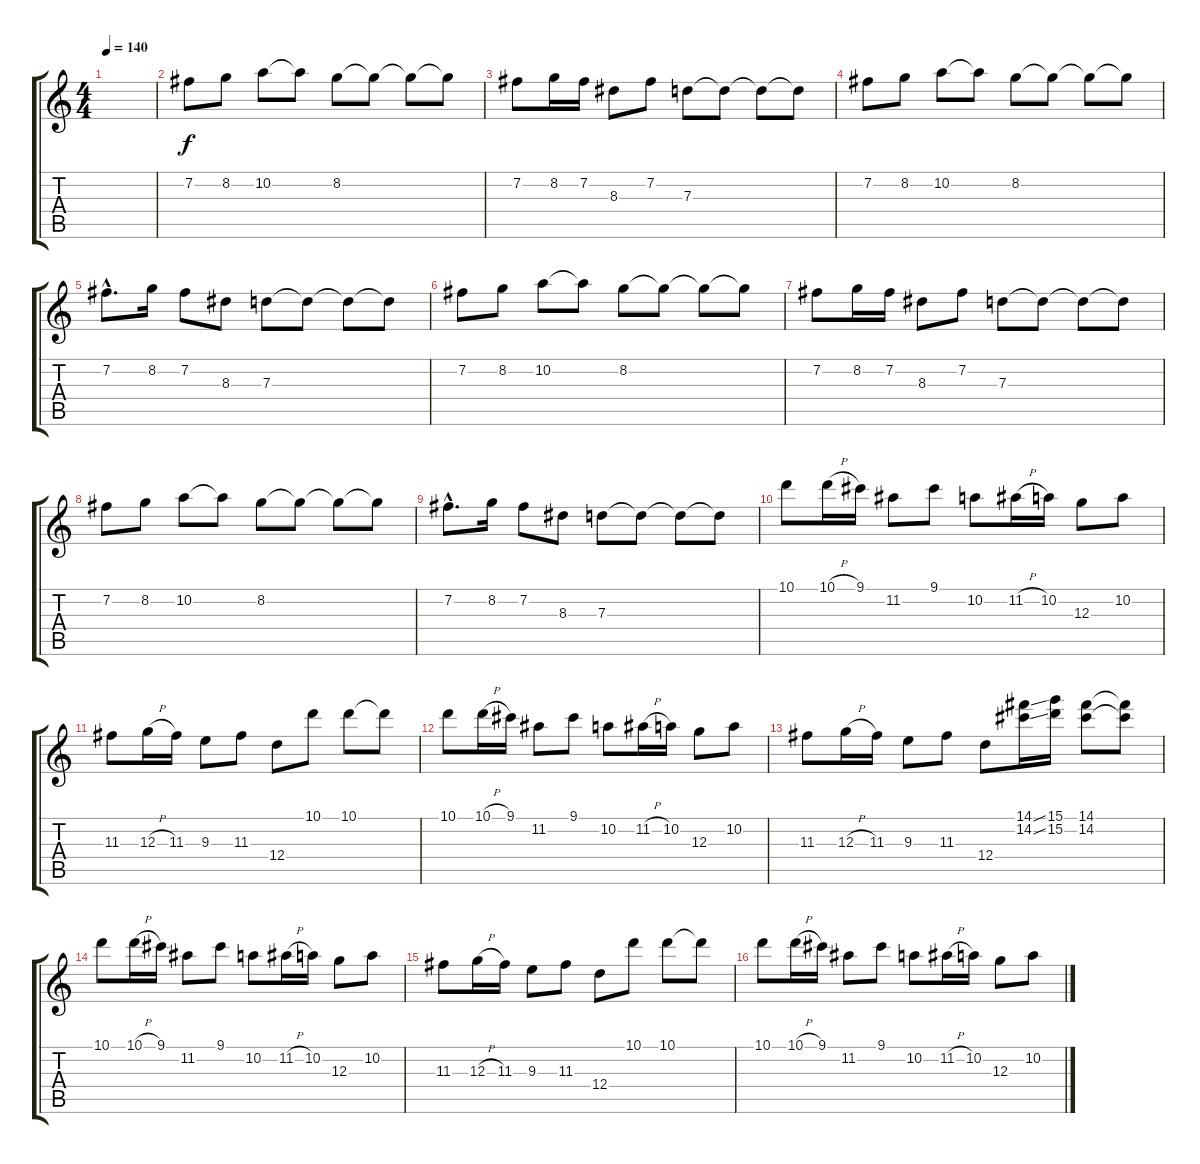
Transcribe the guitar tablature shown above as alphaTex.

\track "" {instrument overdrivenguitar}
\staff {score tabs}
\tuning (E4 B3 G3 D3 A2 E2) {hide}
\ts (4 4)
\tempo 140
\clef g2
\ks c
|
7.2.8 8.2.8 10.2.8 10.2{t}.8 8.2.8 8.2{t}.8 8.2{t}.8 8.2{t}.8 |
7.2.8 8.2.16 7.2.16 8.3.8 7.2.8 7.3.8 7.3{t}.8 7.3{t}.8 7.3{t}.8 |
7.2.8 8.2.8 10.2.8 10.2{t}.8 8.2.8 8.2{t}.8 8.2{t}.8 8.2{t}.8 |
7.2{hac}.8{d} 8.2.16 7.2.8 8.3.8 7.3.8 7.3{t}.8 7.3{t}.8 7.3{t}.8 |
7.2.8 8.2.8 10.2.8 10.2{t}.8 8.2.8 8.2{t}.8 8.2{t}.8 8.2{t}.8 |
7.2.8 8.2.16 7.2.16 8.3.8 7.2.8 7.3.8 7.3{t}.8 7.3{t}.8 7.3{t}.8 |
7.2.8 8.2.8 10.2.8 10.2{t}.8 8.2.8 8.2{t}.8 8.2{t}.8 8.2{t}.8 |
7.2{hac}.8{d} 8.2.16 7.2.8 8.3.8 7.3.8 7.3{t}.8 7.3{t}.8 7.3{t}.8 |
10.1.8 10.1{h}.16 9.1.16 11.2.8 9.1.8 10.2.8 11.2{h}.16 10.2.16 12.3.8 10.2.8 |
11.3.8 12.3{h}.16 11.3.16 9.3.8 11.3.8 12.4.8 10.1.8 10.1.8 10.1{t}.8 |
10.1.8 10.1{h}.16 9.1.16 11.2.8 9.1.8 10.2.8 11.2{h}.16 10.2.16 12.3.8 10.2.8 |
11.3.8 12.3{h}.16 11.3.16 9.3.8 11.3.8 12.4.8 (14.1{ss} 14.2{ss}).16 (15.1 15.2).16 (14.1 14.2).8 (14.1{t} 14.2{t}).8 |
10.1.8 10.1{h}.16 9.1.16 11.2.8 9.1.8 10.2.8 11.2{h}.16 10.2.16 12.3.8 10.2.8 |
11.3.8 12.3{h}.16 11.3.16 9.3.8 11.3.8 12.4.8 10.1.8 10.1.8 10.1{t}.8 |
10.1.8 10.1{h}.16 9.1.16 11.2.8 9.1.8 10.2.8 11.2{h}.16 10.2.16 12.3.8 10.2.8
